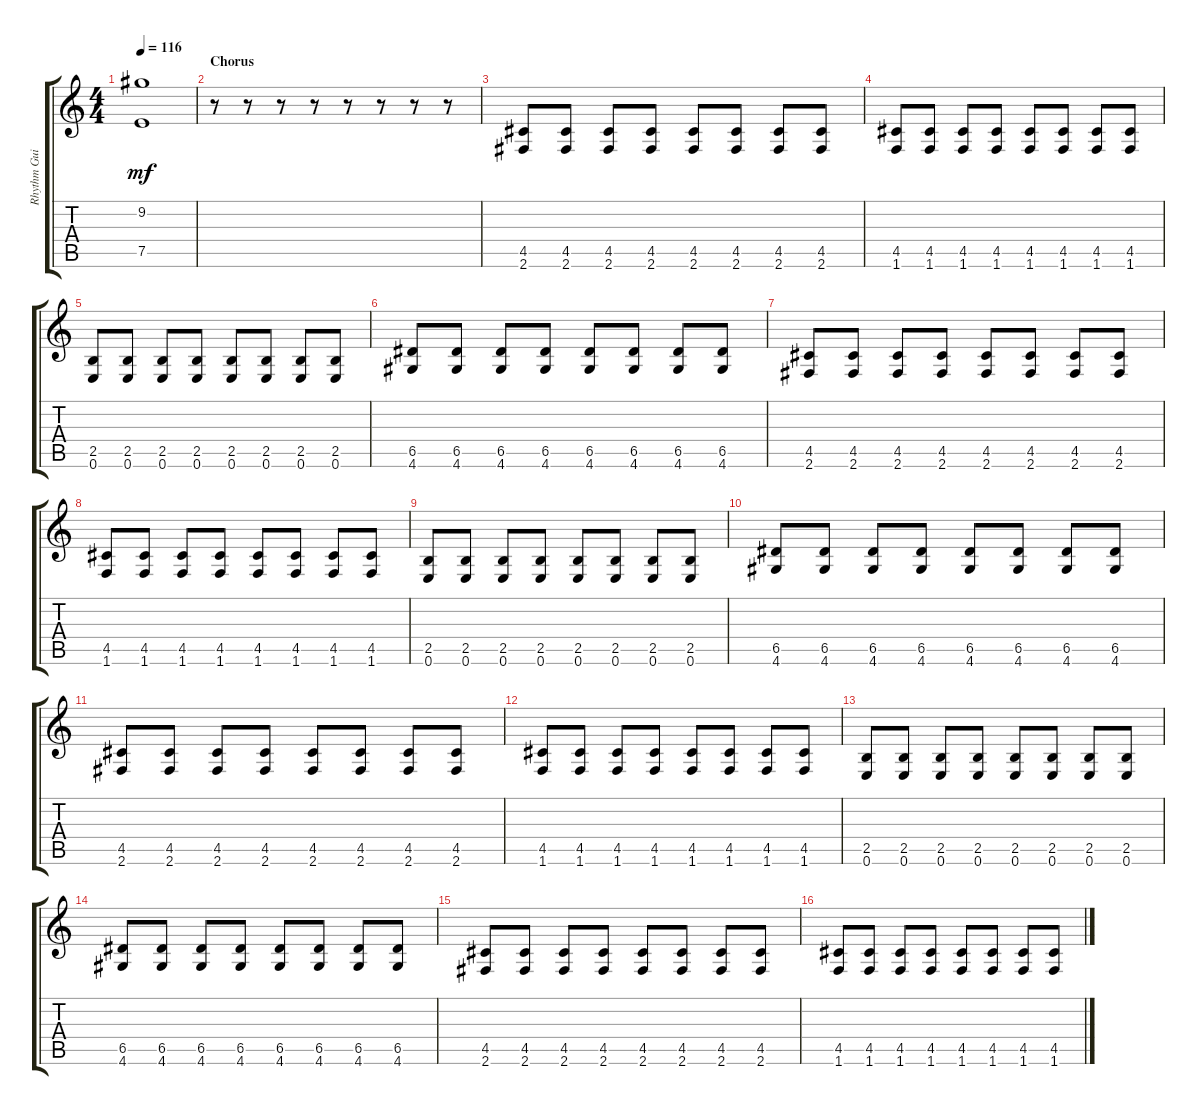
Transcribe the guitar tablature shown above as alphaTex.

\track ("Rhythm Guitar" "Rhythm Gui") {instrument overdrivenguitar}
\staff {score tabs}
\tuning (E4 B3 G3 D3 A2 E2) {hide}
\ts (4 4)
\tempo 116
\clef g2
\ks c
(9.2 7.5).1{dy mf} |
\section ("" "Chorus")
r.8 r.8 r.8 r.8 r.8 r.8 r.8 r.8 |
(4.5 2.6).8 (4.5 2.6).8 (4.5 2.6).8 (4.5 2.6).8 (4.5 2.6).8 (4.5 2.6).8 (4.5 2.6).8 (4.5 2.6).8 |
(4.5 1.6).8 (4.5 1.6).8 (4.5 1.6).8 (4.5 1.6).8 (4.5 1.6).8 (4.5 1.6).8 (4.5 1.6).8 (4.5 1.6).8 |
(2.5 0.6).8 (2.5 0.6).8 (2.5 0.6).8 (2.5 0.6).8 (2.5 0.6).8 (2.5 0.6).8 (2.5 0.6).8 (2.5 0.6).8 |
(6.5 4.6).8 (6.5 4.6).8 (6.5 4.6).8 (6.5 4.6).8 (6.5 4.6).8 (6.5 4.6).8 (6.5 4.6).8 (6.5 4.6).8 |
(4.5 2.6).8 (4.5 2.6).8 (4.5 2.6).8 (4.5 2.6).8 (4.5 2.6).8 (4.5 2.6).8 (4.5 2.6).8 (4.5 2.6).8 |
(4.5 1.6).8 (4.5 1.6).8 (4.5 1.6).8 (4.5 1.6).8 (4.5 1.6).8 (4.5 1.6).8 (4.5 1.6).8 (4.5 1.6).8 |
(2.5 0.6).8 (2.5 0.6).8 (2.5 0.6).8 (2.5 0.6).8 (2.5 0.6).8 (2.5 0.6).8 (2.5 0.6).8 (2.5 0.6).8 |
(6.5 4.6).8 (6.5 4.6).8 (6.5 4.6).8 (6.5 4.6).8 (6.5 4.6).8 (6.5 4.6).8 (6.5 4.6).8 (6.5 4.6).8 |
(4.5 2.6).8 (4.5 2.6).8 (4.5 2.6).8 (4.5 2.6).8 (4.5 2.6).8 (4.5 2.6).8 (4.5 2.6).8 (4.5 2.6).8 |
(4.5 1.6).8 (4.5 1.6).8 (4.5 1.6).8 (4.5 1.6).8 (4.5 1.6).8 (4.5 1.6).8 (4.5 1.6).8 (4.5 1.6).8 |
(2.5 0.6).8 (2.5 0.6).8 (2.5 0.6).8 (2.5 0.6).8 (2.5 0.6).8 (2.5 0.6).8 (2.5 0.6).8 (2.5 0.6).8 |
(6.5 4.6).8 (6.5 4.6).8 (6.5 4.6).8 (6.5 4.6).8 (6.5 4.6).8 (6.5 4.6).8 (6.5 4.6).8 (6.5 4.6).8 |
(4.5 2.6).8 (4.5 2.6).8 (4.5 2.6).8 (4.5 2.6).8 (4.5 2.6).8 (4.5 2.6).8 (4.5 2.6).8 (4.5 2.6).8 |
(4.5 1.6).8 (4.5 1.6).8 (4.5 1.6).8 (4.5 1.6).8 (4.5 1.6).8 (4.5 1.6).8 (4.5 1.6).8 (4.5 1.6).8
